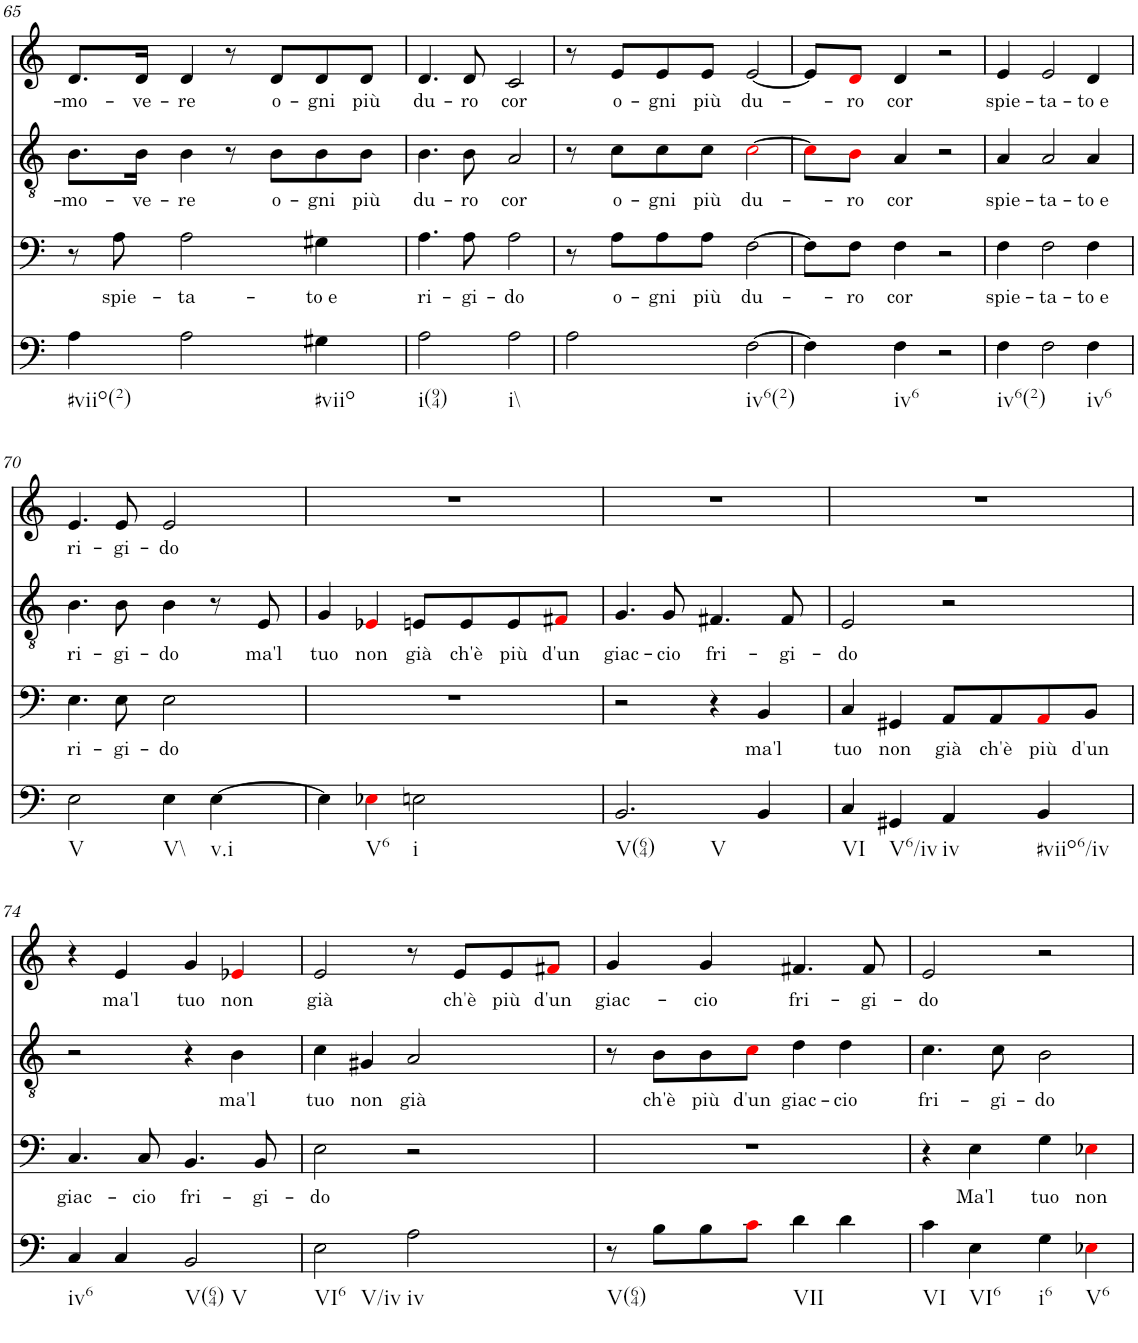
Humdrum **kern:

**kern	**kern	**text	**kern	**text	**kern	**text
*part4	*part3	*part3	*part2	*part2	*part1	*part1
*staff4	*staff3	*staff3	*staff2	*staff2	*staff1	*staff1
*I"unbenannt4	*I"unbenannt3	*	*I"unbenannt2	*	*I"unbenannt1	*
!!LO:PB:g=z
*clefF4	*clefF4	*	*clefGv2	*	*clefG2	*
*k[]	*k[]	*	*k[]	*	*k[]	*
*M4/4	*M4/4	*	*M4/4	*	*M4/4	*
=65	=65	=65	=65	=65	=65	=65
!LO:TX:b:t=#viio(2)	!	!	!	!	!	!
!	!	!	!	!LO:LY:b	!	!LO:LY:b
4A\	8r	.	8.B\L	mo-	8.d/L	mo-
!	!	!LO:LY:b	!	!	!	!
.	8A\	spie-	.	.	.	.
!	!	!	!	!LO:LY:b	!	!LO:LY:b
.	.	.	16B\Jk	ve-	16d/Jk	ve-
!	!	!LO:LY:b	!	!LO:LY:b	!	!LO:LY:b
2A\	2A\	ta-	4B\	re	4d/	re
.	.	.	8r	.	8r	.
!	!	!	!	!LO:LY:b	!	!LO:LY:b
.	.	.	8B\L	o-	8d/L	o-
!LO:TX:b:t=#viio	!	!	!	!	!	!
!	!	!LO:LY:b	!	!LO:LY:b	!	!LO:LY:b
4G#X\	4G#X\	to e	8B\	gni	8d/	gni
!	!	!	!	!LO:LY:b	!	!LO:LY:b
.	.	.	8B\J	più	8d/J	più
=66	=66	=66	=66	=66	=66	=66
!LO:TX:b:t=i(94)	!	!	!	!	!	!
!	!	!LO:LY:b	!	!LO:LY:b	!	!LO:LY:b
2A\	4.A\	ri-	4.B\	du-	4.d/	du-
!	!	!LO:LY:b	!	!LO:LY:b	!	!LO:LY:b
.	8A\	gi-	8B\	ro	8d/	ro
!LO:TX:b:t=i\\	!	!	!	!	!	!
!	!	!LO:LY:b	!	!LO:LY:b	!	!LO:LY:b
2A\	2A\	do	2A/	cor	2c/	cor
=67	=67	=67	=67	=67	=67	=67
2A\	8r	.	8r	.	8r	.
!	!	!LO:LY:b	!	!LO:LY:b	!	!LO:LY:b
.	8A\L	o-	8c\L	o-	8e/L	o-
!	!	!LO:LY:b	!	!LO:LY:b	!	!LO:LY:b
.	8A\	gni	8c\	gni	8e/	gni
!	!	!LO:LY:b	!	!LO:LY:b	!	!LO:LY:b
.	8A\J	più	8c\J	più	8e/J	più
!LO:TX:b:t=iv6(2)	!	!	!	!	!	!
!	!	!LO:LY:b	!	!LO:LY:b	!	!LO:LY:b
[2F\	[2F\	du-	[2ci\	du-	[2e/	du-
=68	=68	=68	=68	=68	=68	=68
4F\]	8F\L]	.	8ci\L]	.	8e/L]	.
!	!	!LO:LY:b	!	!LO:LY:b	!	!LO:LY:b
.	8F\J	ro	8Bi\J	ro	8di/J	ro
!LO:TX:b:t=iv6	!	!	!	!	!	!
!	!	!LO:LY:b	!	!LO:LY:b	!	!LO:LY:b
4F\	4F\	cor	4A/	cor	4d/	cor
2r	2r	.	2r	.	2r	.
=69	=69	=69	=69	=69	=69	=69
!LO:TX:b:t=iv6(2)	!	!	!	!	!	!
!	!	!LO:LY:b	!	!LO:LY:b	!	!LO:LY:b
4F\	4F\	spie-	4A/	spie-	4e/	spie-
!	!	!LO:LY:b	!	!LO:LY:b	!	!LO:LY:b
2F\	2F\	ta-	2A/	ta-	2e/	ta-
!LO:TX:b:t=iv6	!	!	!	!	!	!
!	!	!LO:LY:b	!	!LO:LY:b	!	!LO:LY:b
4F\	4F\	to e	4A/	to e	4d/	to e
!!LO:LB:g=z
=70	=70	=70	=70	=70	=70	=70
!LO:TX:b:t=V	!	!	!	!	!	!
!	!	!LO:LY:b	!	!LO:LY:b	!	!LO:LY:b
2E\	4.E\	ri-	4.B\	ri-	4.e/	ri-
!	!	!LO:LY:b	!	!LO:LY:b	!	!LO:LY:b
.	8E\	gi-	8B\	gi-	8e/	gi-
!LO:TX:b:t=V\\	!	!	!	!	!	!
!	!	!LO:LY:b	!	!LO:LY:b	!	!LO:LY:b
4E\	2E\	do	4B\	do	2e/	do
!LO:TX:b:t=v.i	!	!	!	!	!	!
[4E\	.	.	8r	.	.	.
!	!	!	!	!LO:LY:b	!	!
.	.	.	8E/	ma'l	.	.
=71	=71	=71	=71	=71	=71	=71
!	!	!	!	!LO:LY:b	!	!
4E\]	1r	.	4G/	tuo	1r	.
!LO:TX:b:t=V6	!	!	!	!	!	!
!	!	!	!	!LO:LY:b	!	!
4E-Xi\	.	.	4E-Xi/	non	.	.
!LO:TX:b:t=i	!	!	!	!	!	!
!	!	!	!	!LO:LY:b	!	!
2En\	.	.	8En/L	già	.	.
!	!	!	!	!LO:LY:b	!	!
.	.	.	8E/	ch'è	.	.
!	!	!	!	!LO:LY:b	!	!
.	.	.	8E/	più	.	.
!	!	!	!	!LO:LY:b	!	!
.	.	.	8F#Xi/J	d'un	.	.
=72	=72	=72	=72	=72	=72	=72
!LO:TX:b:t=V(64)	!	!	!	!	!	!
!LO:TX:b:t=V	!	!	!	!	!	!
!	!	!	!	!LO:LY:b	!	!
2.BB/	2r	.	4.G/	giac-	1r	.
!	!	!	!	!LO:LY:b	!	!
.	.	.	8G/	cio	.	.
!	!	!	!	!LO:LY:b	!	!
.	4r	.	4.F#X/	fri-	.	.
!	!	!LO:LY:b	!	!	!	!
4BB/	4BB/	ma'l	.	.	.	.
!	!	!	!	!LO:LY:b	!	!
.	.	.	8F#/	gi-	.	.
=73	=73	=73	=73	=73	=73	=73
!LO:TX:b:t=VI	!	!	!	!	!	!
!	!	!LO:LY:b	!	!LO:LY:b	!	!
4C/	4C/	tuo	2E/	do	1r	.
!LO:TX:b:t=V6/iv	!	!	!	!	!	!
!	!	!LO:LY:b	!	!	!	!
4GG#X/	4GG#X/	non	.	.	.	.
!LO:TX:b:t=iv	!	!	!	!	!	!
!	!	!LO:LY:b	!	!	!	!
4AA/	8AA/L	già	2r	.	.	.
!	!	!LO:LY:b	!	!	!	!
.	8AA/	ch'è	.	.	.	.
!LO:TX:b:t=#viio6/iv	!	!	!	!	!	!
!	!	!LO:LY:b	!	!	!	!
4BB/	8AAi/	più	.	.	.	.
!	!	!LO:LY:b	!	!	!	!
.	8BB/J	d'un	.	.	.	.
!!LO:LB:g=z
=74	=74	=74	=74	=74	=74	=74
!LO:TX:b:t=iv6	!	!	!	!	!	!
!	!	!LO:LY:b	!	!	!	!
4C/	4.C/	giac-	2r	.	4r	.
!	!	!	!	!	!	!LO:LY:b
4C/	.	.	.	.	4e/	ma'l
!	!	!LO:LY:b	!	!	!	!
.	8C/	cio	.	.	.	.
!LO:TX:b:t=V(64)	!	!	!	!	!	!
!LO:TX:b:t=V	!	!	!	!	!	!
!	!	!LO:LY:b	!	!	!	!LO:LY:b
2BB/	4.BB/	fri-	4r	.	4g/	tuo
!	!	!	!	!LO:LY:b	!	!LO:LY:b
.	.	.	4B\	ma'l	4e-Xi/	non
!	!	!LO:LY:b	!	!	!	!
.	8BB/	gi-	.	.	.	.
=75	=75	=75	=75	=75	=75	=75
!LO:TX:b:t=VI6	!	!	!	!	!	!
!LO:TX:b:t=V/iv	!	!	!	!	!	!
!	!	!LO:LY:b	!	!LO:LY:b	!	!LO:LY:b
2E\	2E\	do	4c\	tuo	2e/	già
!	!	!	!	!LO:LY:b	!	!
.	.	.	4G#X/	non	.	.
!LO:TX:b:t=iv	!	!	!	!	!	!
!	!	!	!	!LO:LY:b	!	!
2A\	2r	.	2A/	già	8r	.
!	!	!	!	!	!	!LO:LY:b
.	.	.	.	.	8e/L	ch'è
!	!	!	!	!	!	!LO:LY:b
.	.	.	.	.	8e/	più
!	!	!	!	!	!	!LO:LY:b
.	.	.	.	.	8f#Xi/J	d'un
=76	=76	=76	=76	=76	=76	=76
!LO:TX:b:t=V(64)	!	!	!	!	!	!
!	!	!	!	!	!	!LO:LY:b
8r	1r	.	8r	.	4g/	giac-
!	!	!	!	!LO:LY:b	!	!
8B\L	.	.	8B\L	ch'è	.	.
!	!	!	!	!LO:LY:b	!	!LO:LY:b
8B\	.	.	8B\	più	4g/	cio
!	!	!	!	!LO:LY:b	!	!
8ci\J	.	.	8ci\J	d'un	.	.
!LO:TX:b:t=VII	!	!	!	!	!	!
!	!	!	!	!LO:LY:b	!	!LO:LY:b
4d\	.	.	4d\	giac-	4.f#X/	fri-
!	!	!	!	!LO:LY:b	!	!
4d\	.	.	4d\	cio	.	.
!	!	!	!	!	!	!LO:LY:b
.	.	.	.	.	8f#/	gi-
=77	=77	=77	=77	=77	=77	=77
!LO:TX:b:t=VI	!	!	!	!	!	!
!	!	!	!	!LO:LY:b	!	!LO:LY:b
4c\	4r	.	4.c\	fri-	2e/	do
!LO:TX:b:t=VI6	!	!	!	!	!	!
!	!	!LO:LY:b	!	!	!	!
4E\	4E\	Ma'l	.	.	.	.
!	!	!	!	!LO:LY:b	!	!
.	.	.	8c\	gi-	.	.
!LO:TX:b:t=i6	!	!	!	!	!	!
!	!	!LO:LY:b	!	!LO:LY:b	!	!
4G\	4G\	tuo	2B\	do	2r	.
!LO:TX:b:t=V6	!	!	!	!	!	!
!	!	!LO:LY:b	!	!	!	!
4E-Xi\	4E-Xi\	non	.	.	.	.
=	=	=	=	=	=	=
*-	*-	*-	*-	*-	*-	*-
